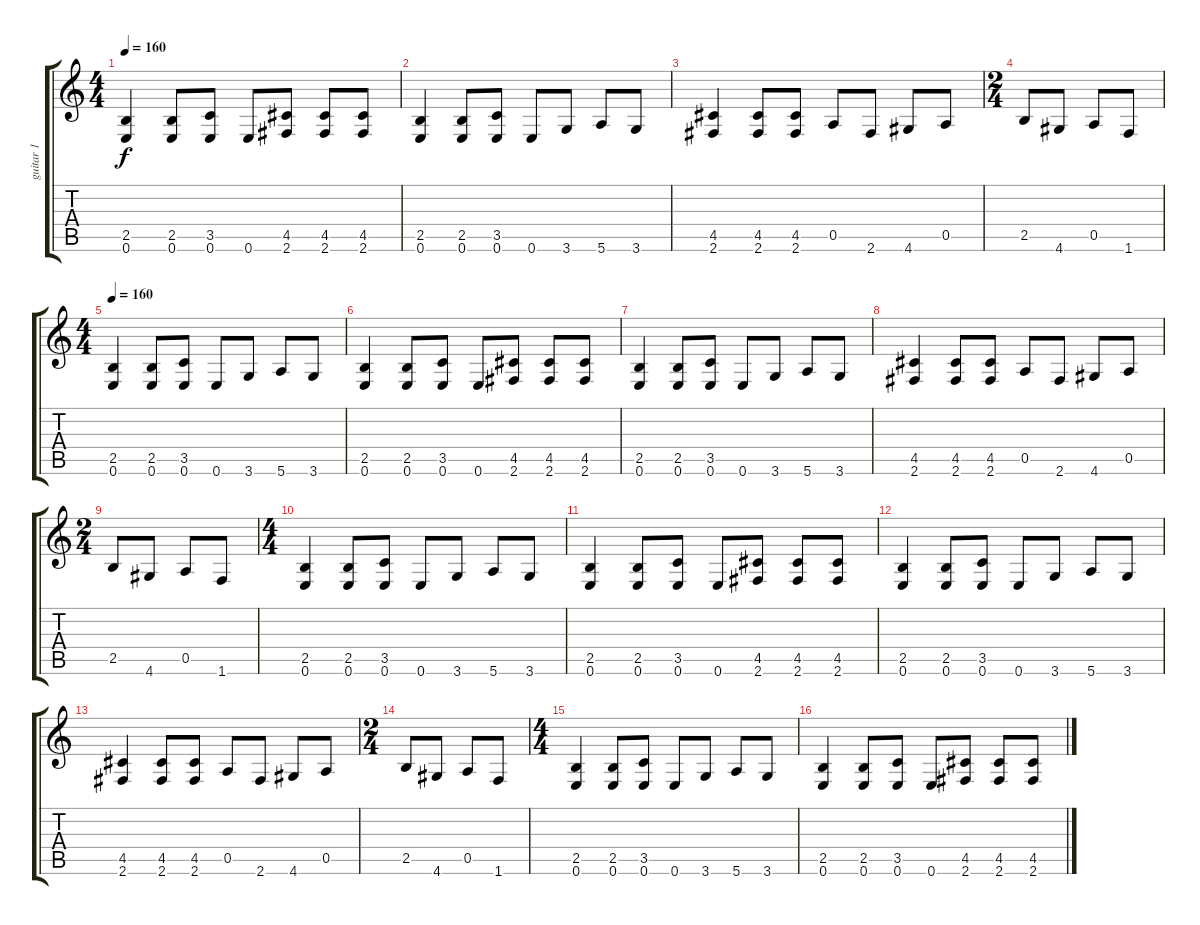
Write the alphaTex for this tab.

\track ("guitar 1" "guitar 1") {instrument distortionguitar}
\staff {score tabs}
\tuning (E4 B3 G3 D3 A2 E2) {hide}
\ts (4 4)
\tempo 160
\clef g2
\ks c
(2.5 0.6).4{dy f} (2.5 0.6).8 (3.5 0.6).8 0.6.8 (4.5 2.6).8 (4.5 2.6).8 (4.5 2.6).8 |
(2.5 0.6).4 (2.5 0.6).8 (3.5 0.6).8 0.6.8 3.6.8 5.6.8 3.6.8 |
(4.5 2.6).4 (4.5 2.6).8 (4.5 2.6).8 0.5.8 2.6.8 4.6.8 0.5.8 |
\ts (2 4)
2.5.8 4.6.8 0.5.8 1.6.8 |
\ts (4 4)
\tempo 160
(2.5 0.6).4 (2.5 0.6).8 (3.5 0.6).8 0.6.8 3.6.8 5.6.8 3.6.8 |
(2.5 0.6).4 (2.5 0.6).8 (3.5 0.6).8 0.6.8 (4.5 2.6).8 (4.5 2.6).8 (4.5 2.6).8 |
(2.5 0.6).4 (2.5 0.6).8 (3.5 0.6).8 0.6.8 3.6.8 5.6.8 3.6.8 |
(4.5 2.6).4 (4.5 2.6).8 (4.5 2.6).8 0.5.8 2.6.8 4.6.8 0.5.8 |
\ts (2 4)
2.5.8 4.6.8 0.5.8 1.6.8 |
\ts (4 4)
(2.5 0.6).4 (2.5 0.6).8 (3.5 0.6).8 0.6.8 3.6.8 5.6.8 3.6.8 |
(2.5 0.6).4 (2.5 0.6).8 (3.5 0.6).8 0.6.8 (4.5 2.6).8 (4.5 2.6).8 (4.5 2.6).8 |
(2.5 0.6).4 (2.5 0.6).8 (3.5 0.6).8 0.6.8 3.6.8 5.6.8 3.6.8 |
(4.5 2.6).4 (4.5 2.6).8 (4.5 2.6).8 0.5.8 2.6.8 4.6.8 0.5.8 |
\ts (2 4)
2.5.8 4.6.8 0.5.8 1.6.8 |
\ts (4 4)
(2.5 0.6).4 (2.5 0.6).8 (3.5 0.6).8 0.6.8 3.6.8 5.6.8 3.6.8 |
(2.5 0.6).4 (2.5 0.6).8 (3.5 0.6).8 0.6.8 (4.5 2.6).8 (4.5 2.6).8 (4.5 2.6).8
